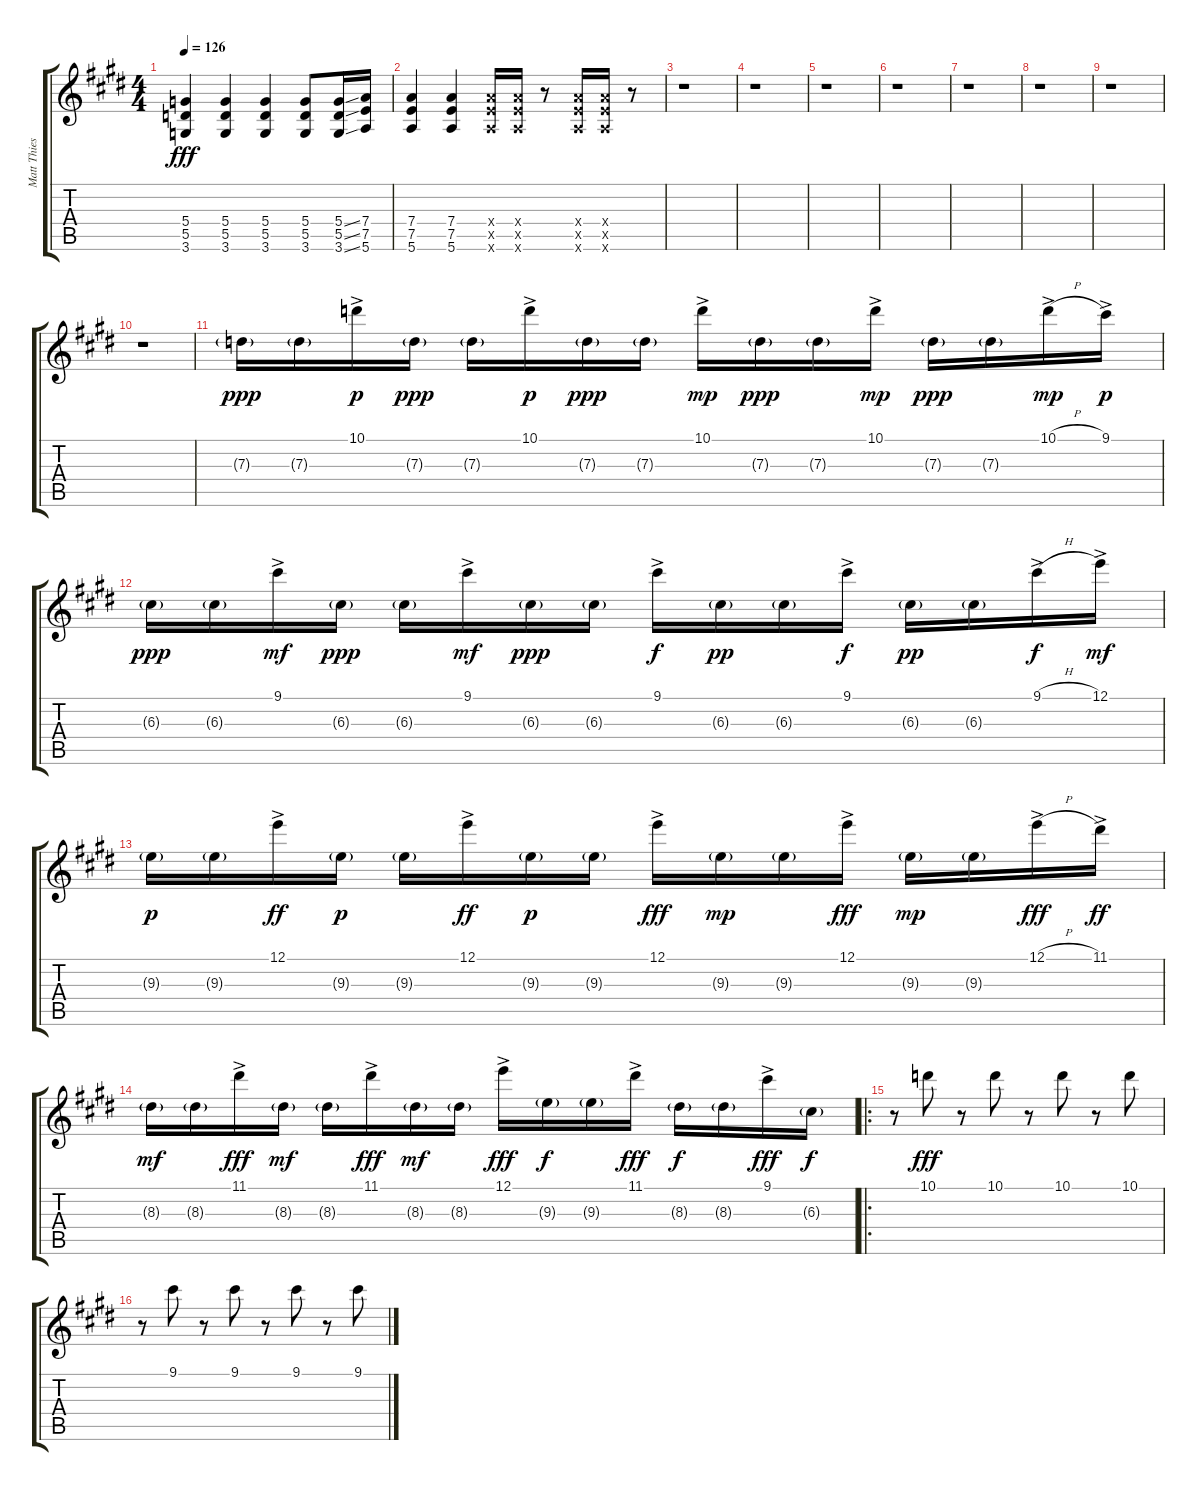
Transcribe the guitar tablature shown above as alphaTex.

\track ("Matt Thiessen" "Matt Thies") {instrument overdrivenguitar}
\staff {score tabs}
\tuning (E4 B3 G3 D3 A2 E2) {hide}
\ts (4 4)
\tempo 126
\clef g2
\ks e
(5.4 5.5 3.6).4{dy fff} (5.4 5.5 3.6).4 (5.4 5.5 3.6).4 (5.4 5.5 3.6).8 (5.4{ss} 5.5{ss} 3.6{ss}).16 (7.4 7.5 5.6).16 |
\ks c#minor
(7.4 7.5 5.6).4 (7.4 7.5 5.6).4 (7.4{x} 7.5{x} 5.6{x}).16 (7.4{x} 7.5{x} 5.6{x}).16 r.8 (7.4{x} 7.5{x} 5.6{x}).16 (7.4{x} 7.5{x} 5.6{x}).16 r.8 |
\ks e
r.1 |
r.1 |
r.1 |
r.1 |
r.1 |
r.1 |
r.1 |
r.1 |
7.3{g}.16{dy ppp} 7.3{g}.16 10.1{ac}.16{dy p} 7.3{g}.16{dy ppp} 7.3{g}.16 10.1{ac}.16{dy p} 7.3{g}.16{dy ppp} 7.3{g}.16 10.1{ac}.16{dy mp} 7.3{g}.16{dy ppp} 7.3{g}.16 10.1{ac}.16{dy mp} 7.3{g}.16{dy ppp} 7.3{g}.16 10.1{h ac}.16{dy mp} 9.1{ac}.16{dy p} |
\ks c#minor
6.3{g}.16{dy ppp} 6.3{g}.16 9.1{ac}.16{dy mf} 6.3{g}.16{dy ppp} 6.3{g}.16 9.1{ac}.16{dy mf} 6.3{g}.16{dy ppp} 6.3{g}.16 9.1{ac}.16{dy f} 6.3{g}.16{dy pp} 6.3{g}.16 9.1{ac}.16{dy f} 6.3{g}.16{dy pp} 6.3{g}.16 9.1{h ac}.16{dy f} 12.1{ac}.16{dy mf} |
\ks e
9.3{g}.16{dy p} 9.3{g}.16 12.1{ac}.16{dy ff} 9.3{g}.16{dy p} 9.3{g}.16 12.1{ac}.16{dy ff} 9.3{g}.16{dy p} 9.3{g}.16 12.1{ac}.16{dy fff} 9.3{g}.16{dy mp} 9.3{g}.16 12.1{ac}.16{dy fff} 9.3{g}.16{dy mp} 9.3{g}.16 12.1{h ac}.16{dy fff} 11.1{ac}.16{dy ff} |
\ks c#minor
8.3{g}.16{dy mf} 8.3{g}.16 11.1{ac}.16{dy fff} 8.3{g}.16{dy mf} 8.3{g}.16 11.1{ac}.16{dy fff} 8.3{g}.16{dy mf} 8.3{g}.16 12.1{ac}.16{dy fff} 9.3{g}.16{dy f} 9.3{g}.16 11.1{ac}.16{dy fff} 8.3{g}.16{dy f} 8.3{g}.16 9.1{ac}.16{dy fff} 6.3{g}.16{dy f} |
\ro
\ks e
r.8 10.1.8{dy fff} r.8 10.1.8 r.8 10.1.8 r.8 10.1.8 |
\ks c#minor
r.8 9.1.8 r.8 9.1.8 r.8 9.1.8 r.8 9.1.8
